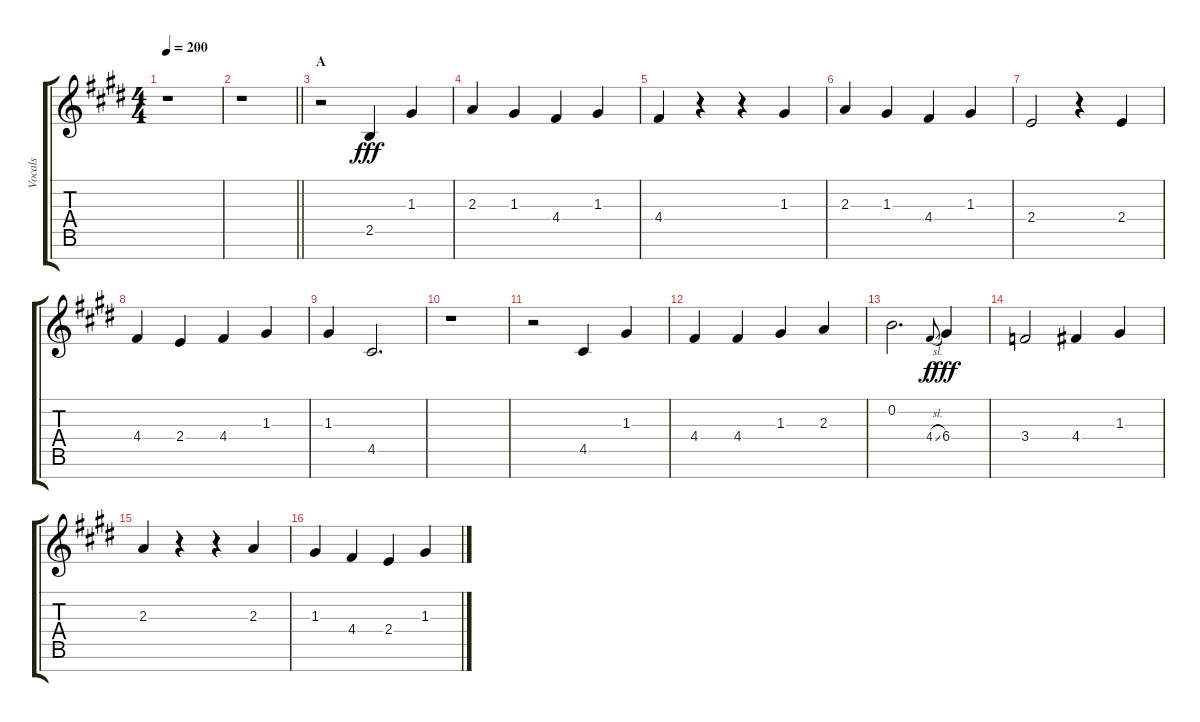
\track ("Vocals" "Vocals") {instrument voiceoohs}
\staff {score tabs}
\tuning (E5 B4 G4 D4 A3 E3 B2) {hide}
\ts (4 4)
\tempo 200
\clef g2
\ks e
r.1{dy fff} |
\barLineRight lightlight
r.1 |
\section ("" "A")
r.2 2.5.4 1.3.4 |
2.3.4 1.3.4 4.4.4 1.3.4 |
4.4.4 r.4 r.4 1.3.4 |
2.3.4 1.3.4 4.4.4 1.3.4 |
2.4.2 r.4 2.4.4 |
4.4.4 2.4.4 4.4.4 1.3.4 |
1.3.4 4.5.2{d} |
r.1 |
r.2 4.5.4 1.3.4 |
4.4.4 4.4.4 1.3.4 2.3.4 |
0.2.2{d} 4.4{sl}.8{gr onbeat dy f} 6.4.4{dy fff} |
3.4.2 4.4.4 1.3.4 |
2.3.4 r.4 r.4 2.3.4 |
1.3.4 4.4.4 2.4.4 1.3.4
